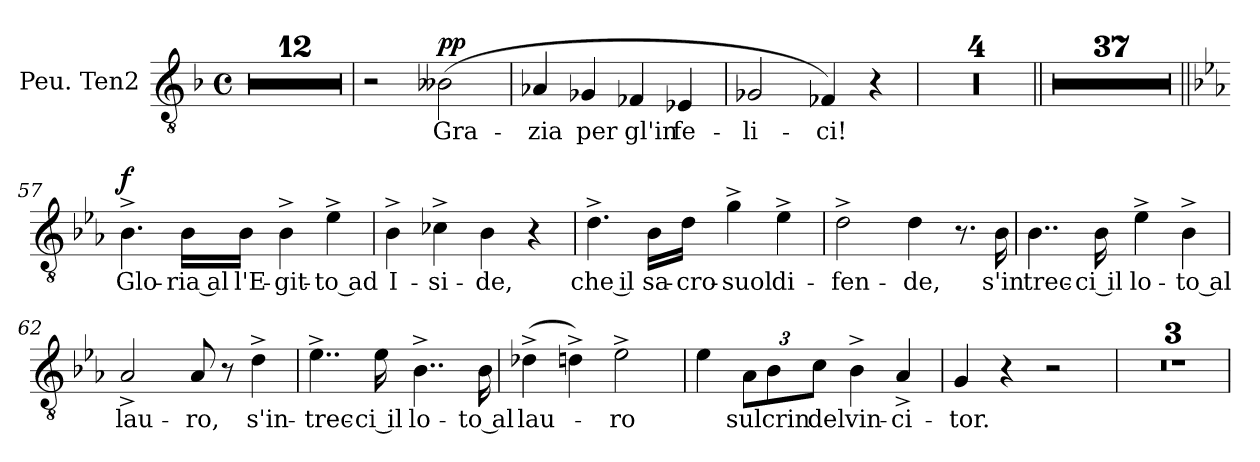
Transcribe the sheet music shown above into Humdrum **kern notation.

**kern	**text	**dynam
*part1	*part1	*part1
*staff1	*staff1	*staff1
*I"Peu. Ten2	*	*
*I'Peu. Ten2	*	*
*clefGv2	*	*
*k[b-]	*	*
*M4/4	*	*
*met(c)	*	*
=1	=1	=1
1r	.	.
=2	=2	=2
1r	.	.
=3	=3	=3
1r	.	.
!!LO:LB:g=z
=4	=4	=4
1r	.	.
=5	=5	=5
1r	.	.
=6	=6	=6
1r	.	.
!!LO:LB:g=z
=7	=7	=7
1r	.	.
=8	=8	=8
1r	.	.
!!LO:LB:g=z
=9	=9	=9
1r	.	.
=10	=10	=10
1r	.	.
!!LO:PB:g=z
=11	=11	=11
1r	.	.
=12	=12	=12
1r	.	.
!!LO:LB:g=z
=13	=13	=13
2r	.	.
!	!LO:LY:b:color=#0055FF	!LO:DY:a
(>2B--X\	Gra-	pp
=14	=14	=14
!	!LO:LY:b:color=#0055FF	!
4A-X/	-zia	.
!	!LO:LY:b:color=#0055FF	!
4G-X/	per	.
!	!LO:LY:b:color=#0055FF	!
4F-X/	gl'in	.
!	!LO:LY:b:color=#0055FF	!
4E-X/	fe-	.
=15	=15	=15
!	!LO:LY:b:color=#0055FF	!
2G-X/	-li-	.
!	!LO:LY:b:color=#0055FF	!
4F-X/)	-ci!	.
4r	.	.
!!LO:PB:g=z
=16	=16	=16
1r	.	.
=17	=17	=17
1r	.	.
=18	=18	=18
1r	.	.
=19	=19	=19
1r	.	.
!!LO:LB:g=z
=20||	=20||	=20||
1r	.	.
=21	=21	=21
1r	.	.
=22	=22	=22
1r	.	.
=23	=23	=23
1r	.	.
!!LO:LB:g=z
=24	=24	=24
*k[b-]	*	*
1r	.	.
=25	=25	=25
1r	.	.
=26	=26	=26
1r	.	.
=27	=27	=27
1r	.	.
!!LO:LB:g=z
=28	=28	=28
1r	.	.
=29	=29	=29
1r	.	.
=30	=30	=30
1r	.	.
!!LO:PB:g=z
=31	=31	=31
1r	.	.
=32	=32	=32
1r	.	.
=33	=33	=33
1r	.	.
!!LO:LB:g=z
=34	=34	=34
1r	.	.
=35	=35	=35
1r	.	.
=36	=36	=36
1r	.	.
!!LO:LB:g=z
=37	=37	=37
1r	.	.
=38	=38	=38
1r	.	.
!!LO:LB:g=z
=39	=39	=39
1r	.	.
=40	=40	=40
1r	.	.
=41	=41	=41
1r	.	.
!!LO:PB:g=z
=42	=42	=42
1r	.	.
=43	=43	=43
1r	.	.
=44	=44	=44
1r	.	.
!!LO:LB:g=z
=45	=45	=45
1r	.	.
=46	=46	=46
1r	.	.
=47	=47	=47
1r	.	.
=48	=48	=48
1r	.	.
!!LO:LB:g=z
=49	=49	=49
*k[b-]	*	*
1r	.	.
=50	=50	=50
1r	.	.
=51	=51	=51
1r	.	.
=52	=52	=52
1r	.	.
=53	=53	=53
1r	.	.
!!LO:LB:g=z
=54	=54	=54
1r	.	.
=55	=55	=55
1r	.	.
=56	=56	=56
1r	.	.
!!LO:PB:g=z
=57||	=57||	=57||
*k[b-e-a-]	*	*
!	!LO:LY:b:color=#0055FF	!LO:DY:a
4.B-^\	Glo-	f
!	!LO:LY:b:color=#0055FF	!
16B-\LL	ria al	.
!	!LO:LY:b:color=#0055FF	!
16B-\JJ	l'E-	.
!	!LO:LY:b:color=#0055FF	!
4B-^\	-git-	.
!	!LO:LY:b:color=#0055FF	!
4e-^\	to ad	.
=58	=58	=58
!	!LO:LY:b:color=#0055FF	!
4B-^\	I-	.
!	!LO:LY:b:color=#0055FF	!
4c-X^\	-si-	.
!	!LO:LY:b:color=#0055FF	!
4B-\	-de,	.
4r	.	.
=59	=59	=59
!	!LO:LY:b:color=#0055FF	!
4.d^\	che il	.
!	!LO:LY:b:color=#0055FF	!
16B-\LL	sa-	.
!	!LO:LY:b:color=#0055FF	!
16d\JJ	-cro-	.
!	!LO:LY:b:color=#0055FF	!
4g^\	-suol	.
!	!LO:LY:b:color=#0055FF	!
4e-^\	di-	.
=60	=60	=60
!	!LO:LY:b:color=#0055FF	!
2d^\	-fen-	.
!	!LO:LY:b:color=#0055FF	!
4d\	-de,	.
8.r	.	.
!	!LO:LY:b:color=#0055FF	!
16B-\	s'in	.
!!LO:PB:g=z
=61	=61	=61
!	!LO:LY:b:color=#0055FF	!
4..B-\	-trec-	.
!	!LO:LY:b:color=#0055FF	!
16B-\	ci il	.
!	!LO:LY:b:color=#0055FF	!
4e-^\	lo-	.
!	!LO:LY:b:color=#0055FF	!
4B-^\	to al	.
=62	=62	=62
!	!LO:LY:b:color=#0055FF	!
2A-^/	lau-	.
!	!LO:LY:b:color=#0055FF	!
8A-/	-ro,	.
8r	.	.
!	!LO:LY:b:color=#0055FF	!
4d^\	s'in-	.
=63	=63	=63
!	!LO:LY:b:color=#0055FF	!
4..e-^\	-trec-	.
!	!LO:LY:b:color=#0055FF	!
16e-\	ci il	.
!	!LO:LY:b:color=#0055FF	!
4..B-^\	lo-	.
!	!LO:LY:b:color=#0055FF	!
16B-\	to al	.
=64	=64	=64
!	!LO:LY:b:color=#0055FF	!
(>4d-X^\	lau-	.
4dn^\)	.	.
!	!LO:LY:b:color=#0055FF	!
2e-^\	-ro	.
!!LO:PB:g=z
=65	=65	=65
4e-\	.	.
!	!LO:LY:b:color=#0055FF	!
12A-\L	sul	.
!	!LO:LY:b:color=#0055FF	!
12B-\	crin	.
!	!LO:LY:b:color=#0055FF	!
12c\J	del	.
!	!LO:LY:b:color=#0055FF	!
4B-^\	vin-	.
!	!LO:LY:b:color=#0055FF	!
4A-^/	-ci-	.
=66	=66	=66
!	!LO:LY:b:color=#0055FF	!
4G/	-tor.	.
4r	.	.
2r	.	.
=67	=67	=67
1r	.	.
=68	=68	=68
1r	.	.
!!LO:PB:g=z
=69	=69	=69
*k[b-e-a-]	*	*
1r	.	.
=	=	=
*-	*-	*-
